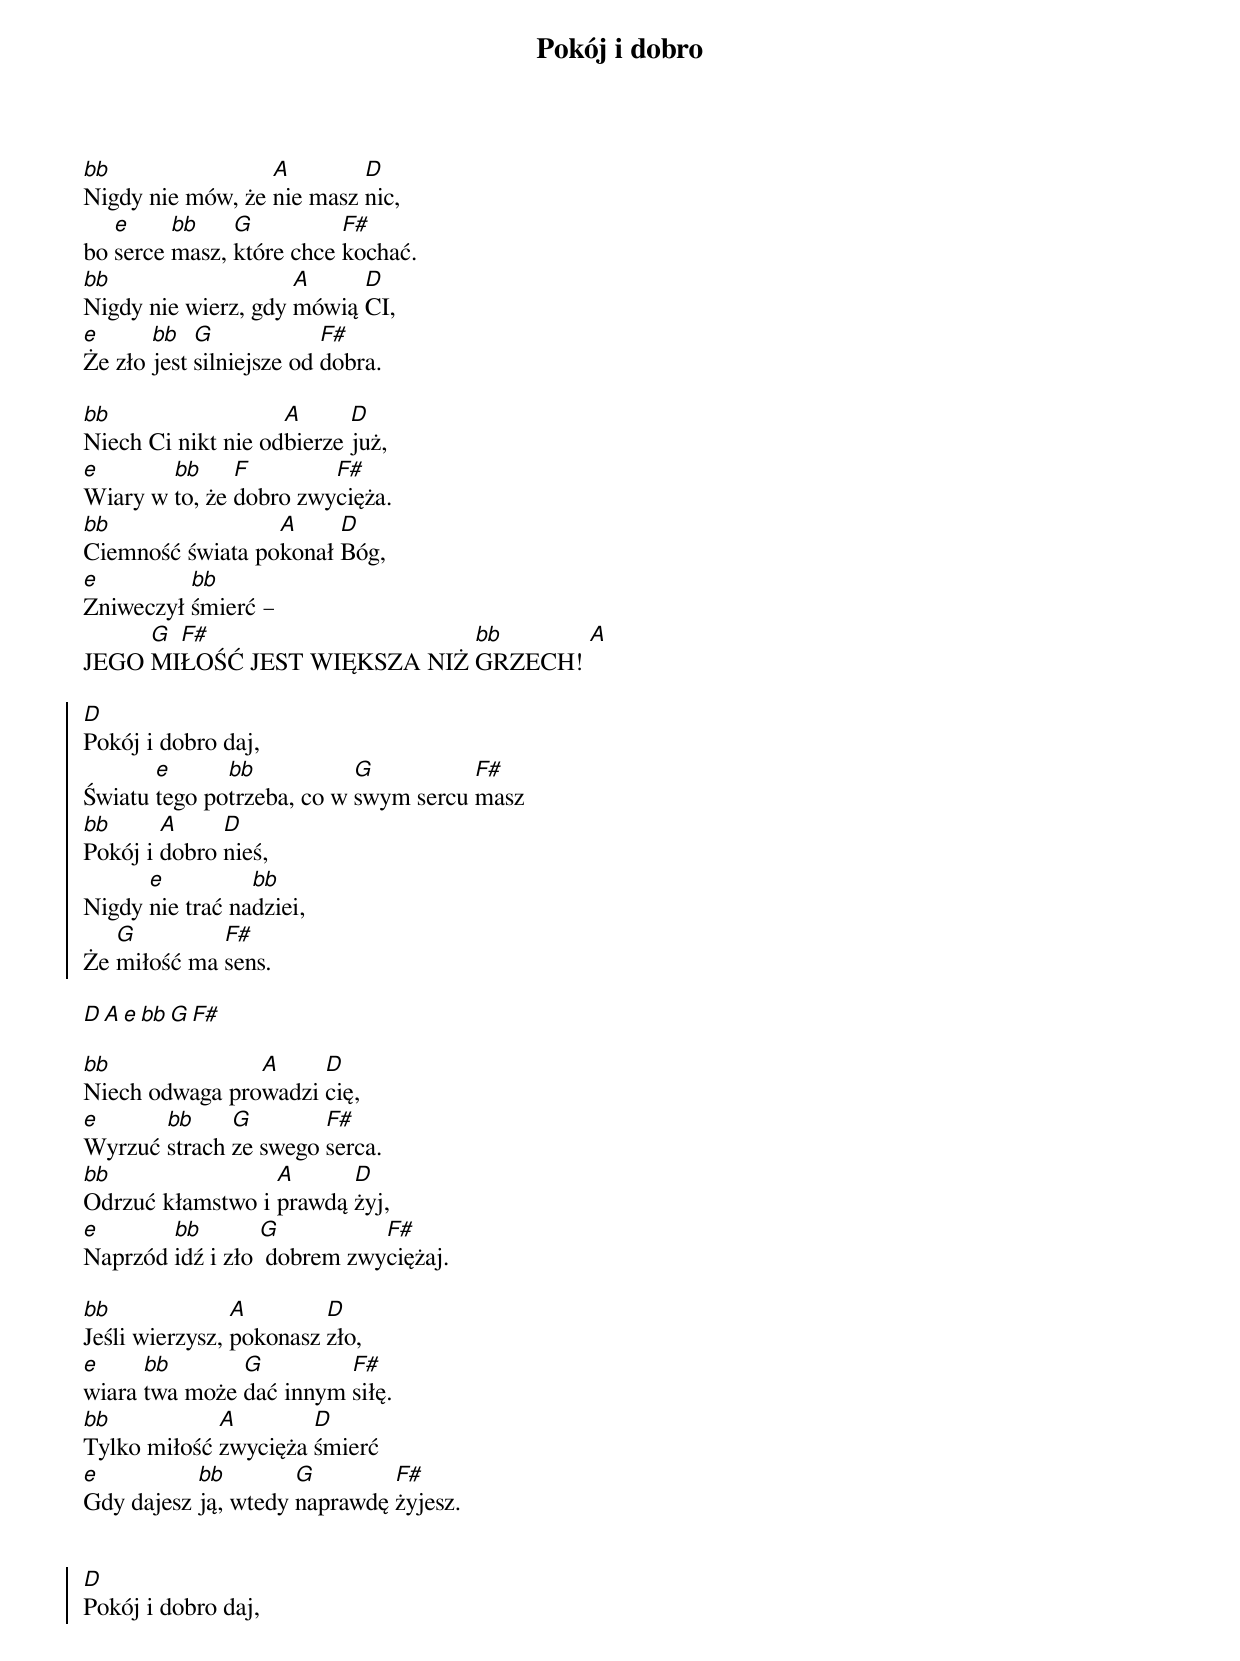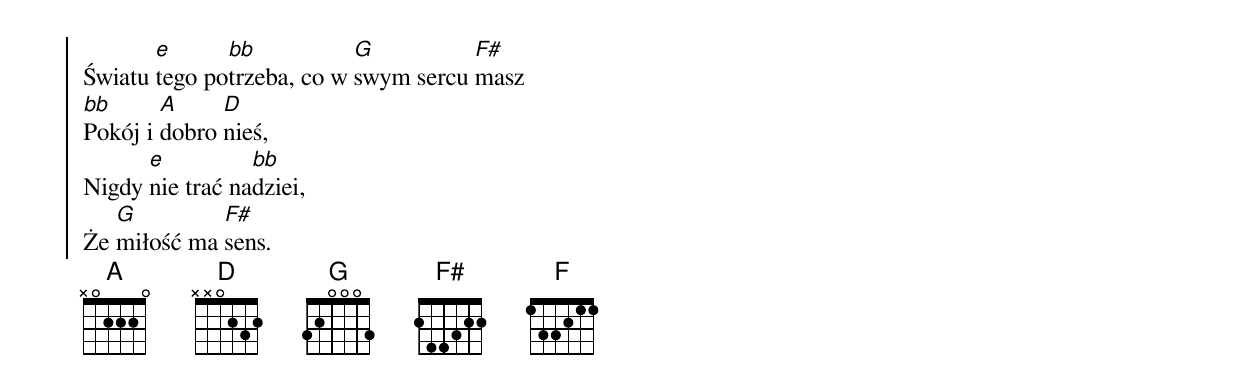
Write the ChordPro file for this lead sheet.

{title:Pokój i dobro}
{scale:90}
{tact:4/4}

[bb]Nigdy nie mów, że [A]nie masz [D]nic,
bo [e]serce [bb]masz, [G]które chce [F#]kochać.
[bb]Nigdy nie wierz, gdy [A]mówią [D]CI,
[e]Że zło [bb]jest [G]silniejsze od [F#]dobra.

[bb]Niech Ci nikt nie od[A]bierze [D]już,
[e]Wiary w [bb]to, że [F]dobro zwy[F#]cięża.
[bb]Ciemność świata po[A]konał [D]Bóg,
[e]Zniweczył [bb]śmierć –
JEGO [G]MI[F#]ŁOŚĆ JEST WIĘKSZA NIŻ [bb]GRZECH! [A]

{soc}
[D]Pokój i dobro daj,
Światu [e]tego po[bb]trzeba, co w [G]swym sercu [F#]masz
[bb]Pokój i [A]dobro [D]nieś,
Nigdy [e]nie trać na[bb]dziei,
Że [G]miłość ma [F#]sens.
{eoc}

[D][A][e][bb][G][F#]

[bb]Niech odwaga pro[A]wadzi [D]cię,
[e]Wyrzuć [bb]strach [G]ze swego [F#]serca.
[bb]Odrzuć kłamstwo i [A]prawdą [D]żyj,
[e]Naprzód [bb]idź i zło [G] dobrem zwy[F#]ciężaj.

[bb]Jeśli wierzysz, [A]pokonasz [D]zło,
[e]wiara [bb]twa może [G]dać innym [F#]siłę.
[bb]Tylko miłość [A]zwycięża [D]śmierć
[e]Gdy dajesz [bb]ją, wtedy [G]naprawdę [F#]żyjesz.


{soc}
[D]Pokój i dobro daj,
Światu [e]tego po[bb]trzeba, co w [G]swym sercu [F#]masz
[bb]Pokój i [A]dobro [D]nieś,
Nigdy [e]nie trać na[bb]dziei,
Że [G]miłość ma [F#]sens.
{eoc}
